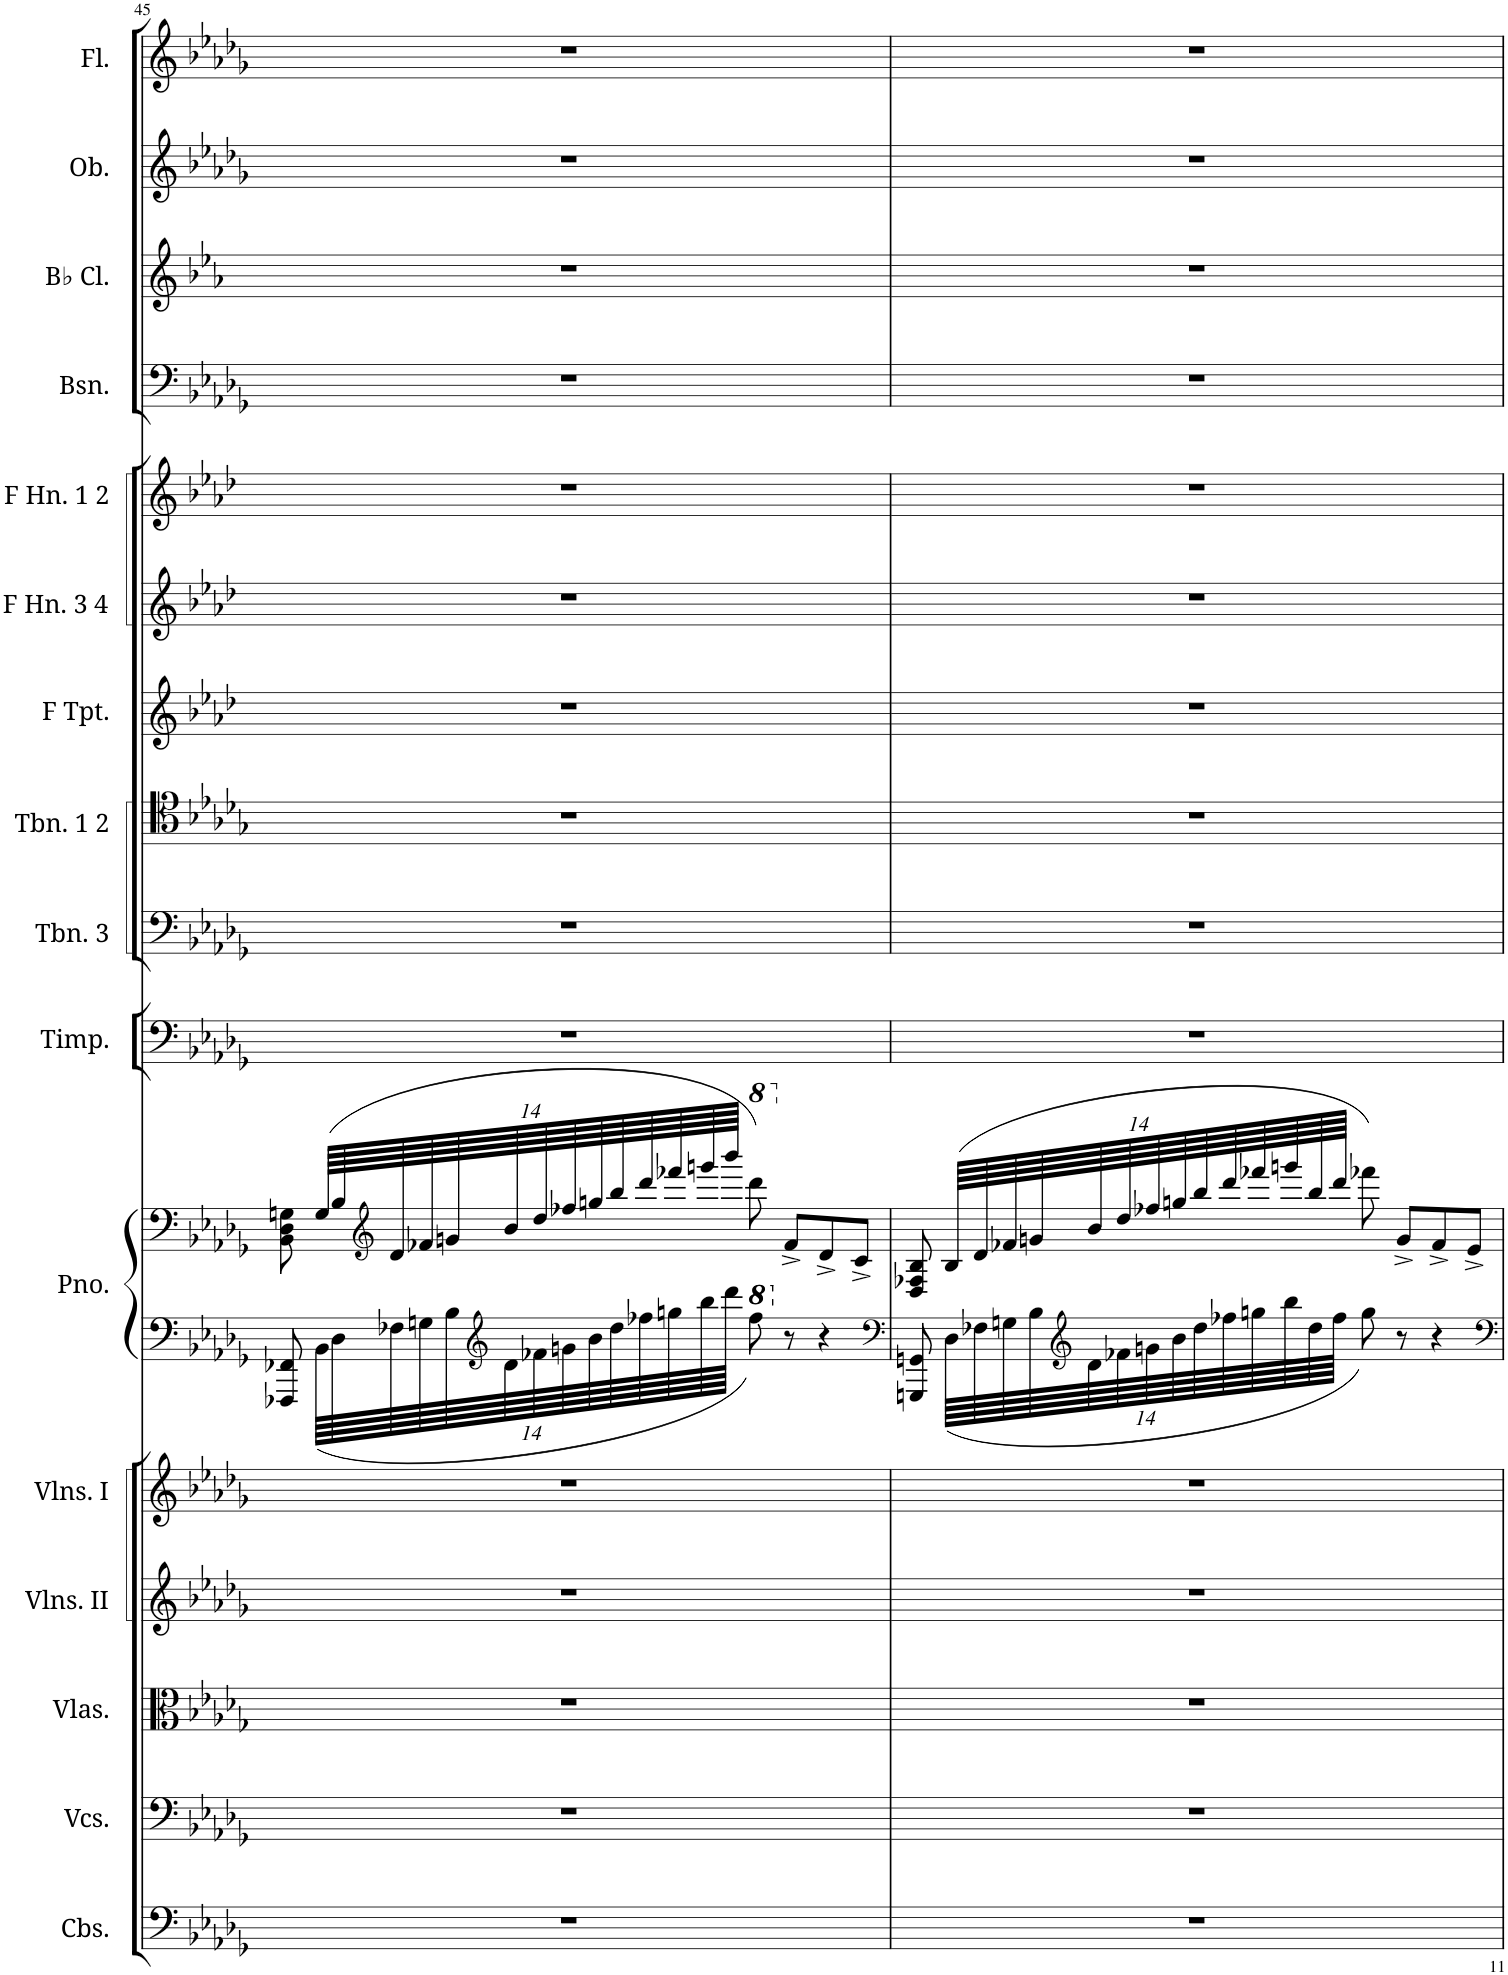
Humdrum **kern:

**kern	**kern	**kern	**kern	**kern	**kern	**kern	**kern	**kern	**kern	**kern	**kern	**kern	**kern	**kern	**kern	**kern
*part16	*part15	*part14	*part13	*part12	*part11	*part11	*part10	*part9	*part8	*part7	*part6	*part5	*part4	*part3	*part2	*part1
*staff17	*staff16	*staff15	*staff14	*staff13	*staff12	*staff11	*staff10	*staff9	*staff8	*staff7	*staff6	*staff5	*staff4	*staff3	*staff2	*staff1
*I"Contrabasses	*I"Violoncellos	*I"Violas	*I"Violins II	*I"Violins I	*I"Grand Piano	*	*I"Timpani (Ab-Db-Eb)	*I"Trombone 3	*I"Trombone 1 &amp; 2	*I"F Trumpet	*I"F Horn 3 &amp; 4	*I"F Horn 1 &amp; 2	*I"Bassoon	*I"Bb Clarinet	*I"Oboe	*I"Flute
*I'Cbs.	*I'Vcs.	*I'Vlas.	*I'Vlns. II	*I'Vlns. I	*I'Pno.	*	*I'Timp.	*I'Tbn. 3	*I'Tbn. 1 2	*I'F Tpt.	*I'F Hn. 3 4	*I'F Hn. 1 2	*I'Bsn.	*I'Bb Cl.	*I'Ob.	*I'Fl.
!!LO:PB:g=z
*clefF4	*clefF4	*clefC3	*clefG2	*clefG2	*clefF4	*clefF4	*clefF4	*clefF4	*clefC4	*clefG2	*clefG2	*clefG2	*clefF4	*clefG2	*clefG2	*clefG2
*Trd7c12	*	*	*	*	*	*	*	*	*	*Trd-3c-5	*Trd4c7	*Trd4c7	*	*Trd1c2	*	*
*k[b-e-a-d-g-]	*k[b-e-a-d-g-]	*k[b-e-a-d-g-]	*k[b-e-a-d-g-]	*k[b-e-a-d-g-]	*k[b-e-a-d-g-]	*k[b-e-a-d-g-]	*k[b-e-a-d-g-]	*k[b-e-a-d-g-]	*k[b-e-a-d-g-]	*k[b-e-a-d-]	*k[b-e-a-d-]	*k[b-e-a-d-]	*k[b-e-a-d-g-]	*k[b-e-a-]	*k[b-e-a-d-g-]	*k[b-e-a-d-g-]
*M6/8	*M6/8	*M6/8	*M6/8	*M6/8	*M6/8	*M6/8	*M6/8	*M6/8	*M6/8	*M6/8	*M6/8	*M6/8	*M6/8	*M6/8	*M6/8	*M6/8
=45	=45	=45	=45	=45	=45	=45	=45	=45	=45	=45	=45	=45	=45	=45	=45	=45
2.r	2.r	2.r	2.r	2.r	8FFF-X/^ 8FF-X/^	8BB-\;<^ 8D-\;<^ 8Gn\;<^	2.r	2.r	2.r	2.r	2.r	2.r	2.r	2.r	2.r	2.r
*	*	*	*	*	*Xbrackettup	*Xbrackettup	*	*	*	*	*	*	*	*	*	*
.	.	.	.	.	112BB-\LLLL	(112G/LLLL	.	.	.	.	.	.	.	.	.	.
.	.	.	.	.	112D-\	112B-/	.	.	.	.	.	.	.	.	.	.
*	*	*	*	*	*	*clefG2	*	*	*	*	*	*	*	*	*	*
.	.	.	.	.	112F-X\	112d-/	.	.	.	.	.	.	.	.	.	.
.	.	.	.	.	112Gn\	112f-X/	.	.	.	.	.	.	.	.	.	.
.	.	.	.	.	112B-\	112gn/	.	.	.	.	.	.	.	.	.	.
*	*	*	*	*	*clefG2	*	*	*	*	*	*	*	*	*	*	*
.	.	.	.	.	112d-\	112b-/	.	.	.	.	.	.	.	.	.	.
.	.	.	.	.	112f-X\	112dd-/	.	.	.	.	.	.	.	.	.	.
.	.	.	.	.	112gn\	112ff-X/	.	.	.	.	.	.	.	.	.	.
.	.	.	.	.	112b-\	112ggn/	.	.	.	.	.	.	.	.	.	.
.	.	.	.	.	112dd-\	112bb-/	.	.	.	.	.	.	.	.	.	.
.	.	.	.	.	112ff-X\	112ddd-/	.	.	.	.	.	.	.	.	.	.
.	.	.	.	.	112ggn\	112fff-X/	.	.	.	.	.	.	.	.	.	.
.	.	.	.	.	112bb-\	112gggn/	.	.	.	.	.	.	.	.	.	.
.	.	.	.	.	112ddd-\JJJJ	112bbb-/JJJJ	.	.	.	.	.	.	.	.	.	.
*	*	*	*	*	*8va	*	*	*	*	*	*	*	*	*	*	*
*	*	*	*	*	*8va	*	*	*	*	*	*	*	*	*	*	*
*	*	*	*	*	*	*8va	*	*	*	*	*	*	*	*	*	*
.	.	.	.	.	8fff-\	8dddd-\)	.	.	.	.	.	.	.	.	.	.
*	*	*	*	*	*X8va	*	*	*	*	*	*	*	*	*	*	*
*	*	*	*	*	*	*X8va	*	*	*	*	*	*	*	*	*	*
.	.	.	.	.	8r	8f-^/L	.	.	.	.	.	.	.	.	.	.
*	*	*	*	*	*X8va	*	*	*	*	*	*	*	*	*	*	*
.	.	.	.	.	4r	8d-^/	.	.	.	.	.	.	.	.	.	.
.	.	.	.	.	.	8c^/J	.	.	.	.	.	.	.	.	.	.
=46	=46	=46	=46	=46	=46	=46	=46	=46	=46	=46	=46	=46	=46	=46	=46	=46
*	*	*	*	*	*clefF4	*	*	*	*	*	*	*	*	*	*	*
2.r	2.r	2.r	2.r	2.r	8GGGn/^ 8GGn/^	8D-/;<^ 8F-X/;<^ 8B-/;<^	2.r	2.r	2.r	2.r	2.r	2.r	2.r	2.r	2.r	2.r
.	.	.	.	.	112D-\LLLL	(112B-/LLLL	.	.	.	.	.	.	.	.	.	.
.	.	.	.	.	112F-X\	112d-/	.	.	.	.	.	.	.	.	.	.
.	.	.	.	.	112Gn\	112f-X/	.	.	.	.	.	.	.	.	.	.
.	.	.	.	.	112B-\	112gn/	.	.	.	.	.	.	.	.	.	.
*	*	*	*	*	*clefG2	*	*	*	*	*	*	*	*	*	*	*
.	.	.	.	.	112d-\	112b-/	.	.	.	.	.	.	.	.	.	.
.	.	.	.	.	112f-X\	112dd-/	.	.	.	.	.	.	.	.	.	.
.	.	.	.	.	112gn\	112ff-X/	.	.	.	.	.	.	.	.	.	.
.	.	.	.	.	112b-\	112ggn/	.	.	.	.	.	.	.	.	.	.
.	.	.	.	.	112dd-\	112bb-/	.	.	.	.	.	.	.	.	.	.
.	.	.	.	.	112ff-X\	112ddd-/	.	.	.	.	.	.	.	.	.	.
.	.	.	.	.	112ggn\	112fff-X/	.	.	.	.	.	.	.	.	.	.
.	.	.	.	.	112bb-\	112gggn/	.	.	.	.	.	.	.	.	.	.
.	.	.	.	.	112dd-\	112bb-/	.	.	.	.	.	.	.	.	.	.
.	.	.	.	.	112ff-\JJJJ	112ddd-/JJJJ	.	.	.	.	.	.	.	.	.	.
.	.	.	.	.	8gg\	8fff-X\)	.	.	.	.	.	.	.	.	.	.
.	.	.	.	.	8r	8g^/L	.	.	.	.	.	.	.	.	.	.
.	.	.	.	.	4r	8f-^/	.	.	.	.	.	.	.	.	.	.
.	.	.	.	.	.	8e-^/J	.	.	.	.	.	.	.	.	.	.
=	=	=	=	=	=	=	=	=	=	=	=	=	=	=	=	=
*-	*-	*-	*-	*-	*-	*-	*-	*-	*-	*-	*-	*-	*-	*-	*-	*-
